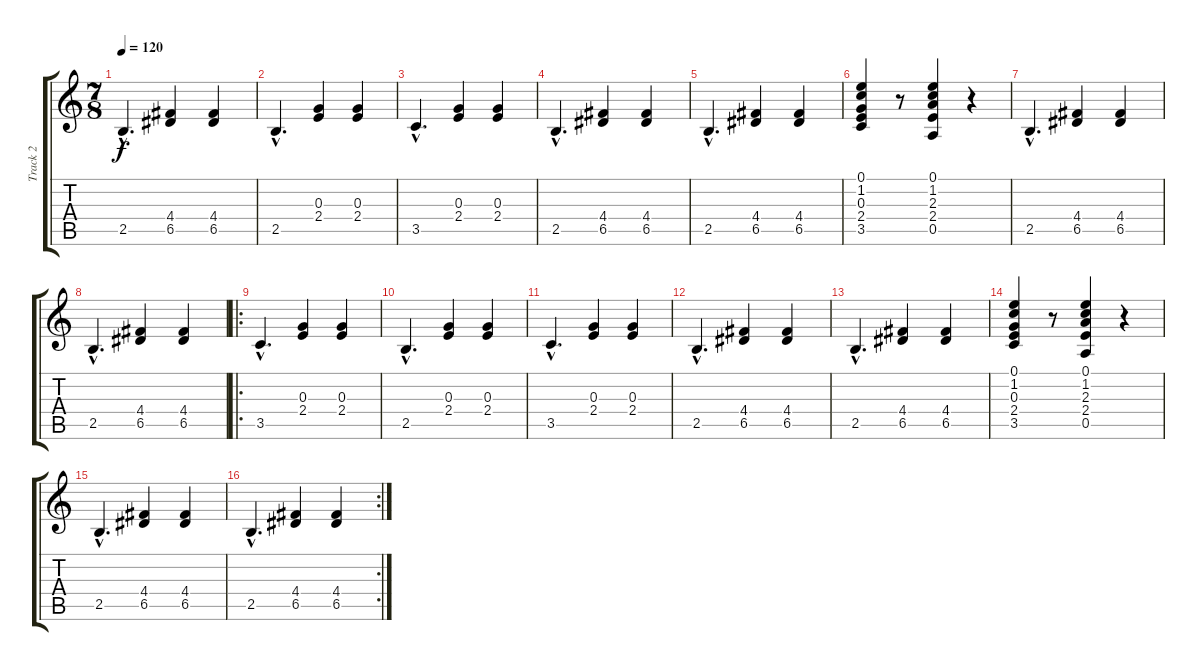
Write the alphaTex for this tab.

\track ("Track 2" "Track 2") {instrument acousticguitarnylon}
\staff {score tabs}
\tuning (E4 B3 G3 D3 A2 E2) {hide}
\ts (7 8)
\tempo 120
\clef g2
\ks c
2.5{hac}.4{d dy f} (4.4 6.5).4 (4.4 6.5).4 |
2.5{hac}.4{d} (0.3 2.4).4 (0.3 2.4).4 |
3.5{hac}.4{d} (0.3 2.4).4 (0.3 2.4).4 |
2.5{hac}.4{d} (4.4 6.5).4 (4.4 6.5).4 |
2.5{hac}.4{d} (4.4 6.5).4 (4.4 6.5).4 |
(0.1 1.2 0.3 2.4 3.5).4 r.8 (0.1 1.2 2.3 2.4 0.5).4 r.4 |
2.5{hac}.4{d} (4.4 6.5).4 (4.4 6.5).4 |
2.5{hac}.4{d} (4.4 6.5).4 (4.4 6.5).4 |
\ro
3.5{hac}.4{d} (0.3 2.4).4 (0.3 2.4).4 |
2.5{hac}.4{d} (0.3 2.4).4 (0.3 2.4).4 |
3.5{hac}.4{d} (0.3 2.4).4 (0.3 2.4).4 |
2.5{hac}.4{d} (4.4 6.5).4 (4.4 6.5).4 |
2.5{hac}.4{d} (4.4 6.5).4 (4.4 6.5).4 |
(0.1 1.2 0.3 2.4 3.5).4 r.8 (0.1 1.2 2.3 2.4 0.5).4 r.4 |
2.5{hac}.4{d} (4.4 6.5).4 (4.4 6.5).4 |
\rc 2
2.5{hac}.4{d} (4.4 6.5).4 (4.4 6.5).4
